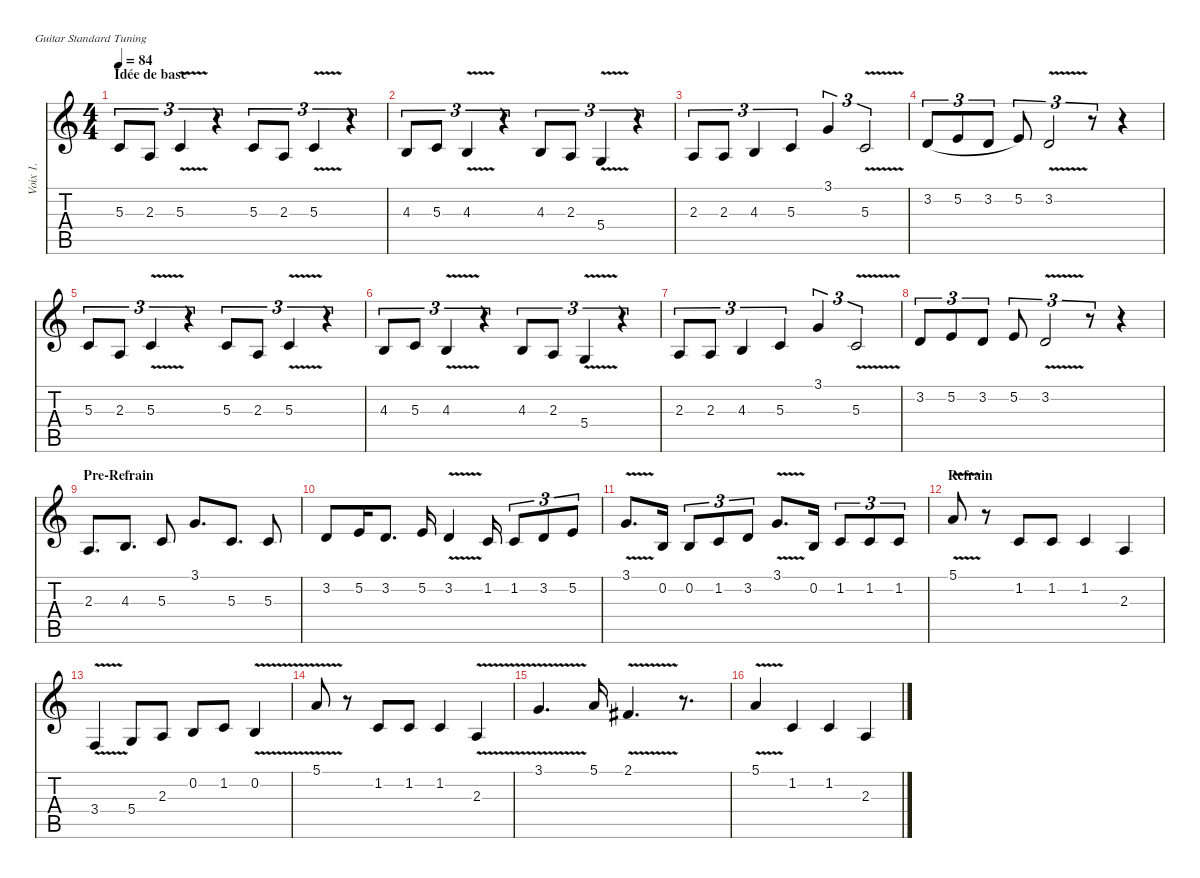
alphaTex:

\defaultSystemsLayout 4
\hideDynamics
\bracketExtendMode nobrackets
\otherSystemsTrackNameOrientation horizontal
\track ("Singer" "Voix 1.") {instrument voiceoohs}
\staff {score tabs}
\tuning (E4 B3 G3 D3 A2 E2)
\ts (4 4)
\section ("" "Idée de base")
\tempo 84
\clef g2
\ks aminor
5.3.8{tu (3 2) dy f instrument voiceoohs beam Up} 2.3.8{tu (3 2) beam Up} 5.3{v}.4{tu (3 2) beam Up} r.4{tu (3 2) beam Up} 5.3.8{tu (3 2) beam Up} 2.3.8{tu (3 2) beam Up} 5.3{v}.4{tu (3 2) beam Up} r.4{tu (3 2) beam Up} |
4.3.8{tu (3 2) beam Up} 5.3.8{tu (3 2) beam Up} 4.3{v}.4{tu (3 2) beam Up} r.4{tu (3 2) beam Up} 4.3.8{tu (3 2) beam Up} 2.3.8{tu (3 2) beam Up} 5.4{v}.4{tu (3 2) beam Up} r.4{tu (3 2) beam Up} |
2.3.8{tu (3 2) beam Up} 2.3.8{tu (3 2) beam Up} 4.3.4{tu (3 2) beam Up} 5.3.4{tu (3 2) beam Up} 3.1.4{tu (3 2) beam Up} 5.3{v}.2{tu (3 2) beam Up} |
3.2.8{tu (3 2) dy mf legatoorigin beam Up} 5.2.8{tu (3 2) legatoorigin beam Up} 3.2.8{tu (3 2) dy f legatoorigin beam Up} 5.2.8{tu (3 2) dy mf beam Up} 3.2{v}.2{tu (3 2) dy f beam Up} r.8{tu (3 2) beam Up} r.4{beam Up} |
5.3.8{tu (3 2) beam Up} 2.3.8{tu (3 2) beam Up} 5.3{v}.4{tu (3 2) beam Up} r.4{tu (3 2) beam Up} 5.3.8{tu (3 2) beam Up} 2.3.8{tu (3 2) beam Up} 5.3{v}.4{tu (3 2) beam Up} r.4{tu (3 2) beam Up} |
4.3.8{tu (3 2) beam Up} 5.3.8{tu (3 2) beam Up} 4.3{v}.4{tu (3 2) beam Up} r.4{tu (3 2) beam Up} 4.3.8{tu (3 2) beam Up} 2.3.8{tu (3 2) beam Up} 5.4{v}.4{tu (3 2) beam Up} r.4{tu (3 2) beam Up} |
2.3.8{tu (3 2) beam Up} 2.3.8{tu (3 2) beam Up} 4.3.4{tu (3 2) beam Up} 5.3.4{tu (3 2) beam Up} 3.1.4{tu (3 2) beam Up} 5.3{v}.2{tu (3 2) beam Up} |
3.2.8{tu (3 2) dy mf beam Up} 5.2.8{tu (3 2) beam Up} 3.2.8{tu (3 2) dy f beam Up} 5.2.8{tu (3 2) dy mf beam Up} 3.2{v}.2{tu (3 2) dy f beam Up} r.8{tu (3 2) beam Up} r.4{beam Up} |
\section ("" "Pre-Refrain")
2.3.8{d dy mf beam Up} 4.3.8{d beam Up} 5.3.8{beam Up} 3.1.8{d beam Up} 5.3.8{d beam Up} 5.3.8{beam Up} |
3.2.8{beam Up} 5.2.16{beam Up} 3.2.8{d beam Up} 5.2.16{beam Up} 3.2{v}.4{beam Up} 1.2.16{beam Up} 1.2.8{tu (3 2) beam Up} 3.2.8{tu (3 2) beam Up} 5.2.8{tu (3 2) beam Up} |
3.1{v}.8{d beam Up} 0.2.16{beam Up} 0.2.8{tu (3 2) beam Up} 1.2.8{tu (3 2) beam Up} 3.2.8{tu (3 2) beam Up} 3.1{v}.8{d beam Up} 0.2.16{beam Up} 1.2.8{tu (3 2) beam Up} 1.2.8{tu (3 2) beam Up} 1.2.8{tu (3 2) beam Up} |
\section ("" "Refrain")
5.1{v}.8{beam Up} r.8{beam Up} 1.2.8{beam Up} 1.2.8{beam Up} 1.2.4{beam Up} 2.3.4{beam Up} |
3.4{v}.4{beam Up} 5.4.8{beam Up} 2.3.8{beam Up} 0.2.8{beam Up} 1.2.8{beam Up} 0.2{v}.4{beam Up} |
5.1{v}.8{beam Up} r.8{beam Up} 1.2.8{beam Up} 1.2.8{beam Up} 1.2.4{beam Up} 2.3{v}.4{beam Up} |
3.1{v}.4{d beam Up} 5.1.16{beam Up} 2.1{v acc #}.4{d beam Up} r.8{d beam Up} |
5.1{v}.4{beam Up} 1.2.4{beam Up} 1.2.4{beam Up} 2.3.4{beam Up}
